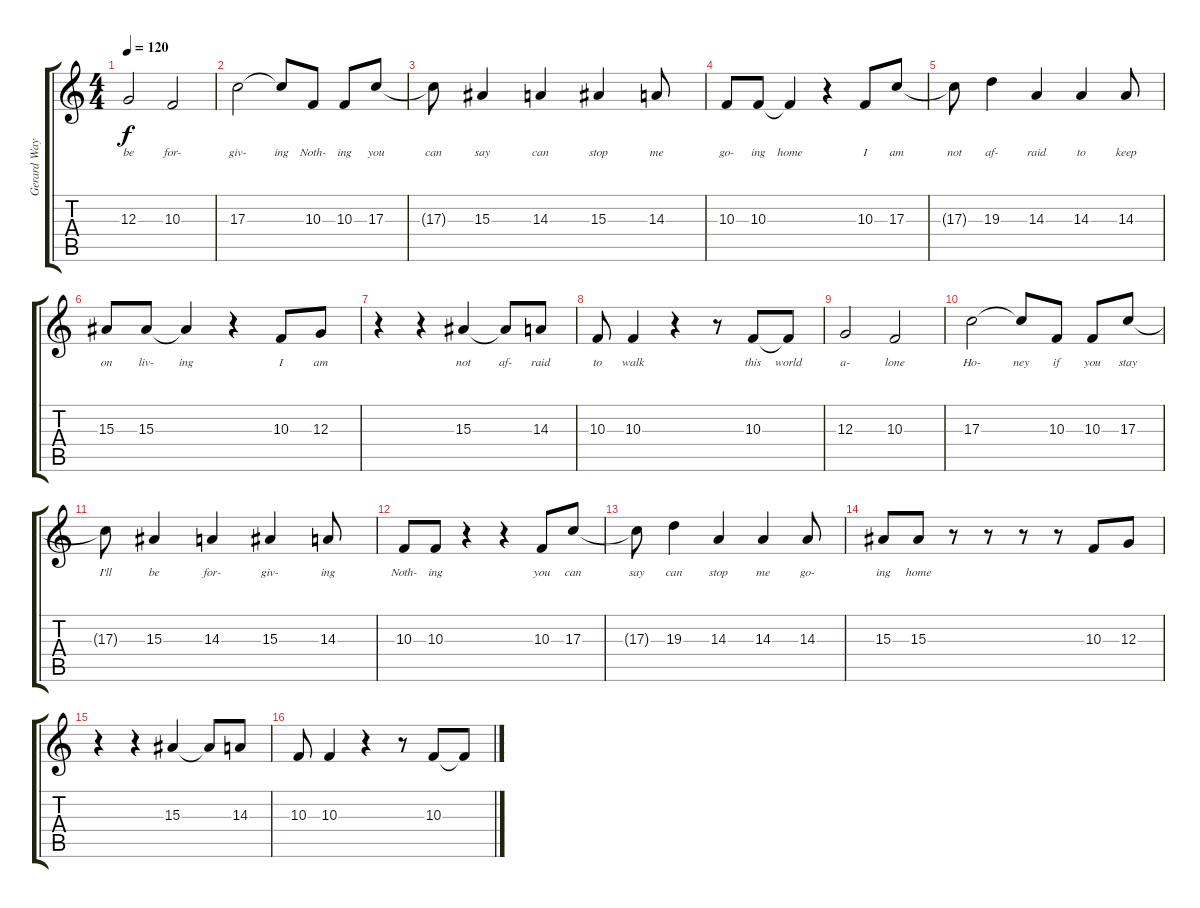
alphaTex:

\track ("Gerard Way" "Gerard Way") {instrument tenorsax}
\staff {score tabs}
\tuning (E4 B3 G3 D3 A2 E2) {hide}
\ts (4 4)
\tempo 120
\clef g2
\ks c
12.3.2{lyrics (0 "be") lyrics (1 "") lyrics (2 "") lyrics (3 "") lyrics (4 "") dy f} 10.3.2{lyrics (0 "for-") lyrics (1 "") lyrics (2 "") lyrics (3 "") lyrics (4 "")} |
17.3.2{lyrics (0 "giv-") lyrics (1 "") lyrics (2 "") lyrics (3 "") lyrics (4 "")} 17.3{t}.8{lyrics (0 "ing") lyrics (1 "") lyrics (2 "") lyrics (3 "") lyrics (4 "")} 10.3.8{lyrics (0 "Noth-") lyrics (1 "") lyrics (2 "") lyrics (3 "") lyrics (4 "")} 10.3.8{lyrics (0 "ing") lyrics (1 "") lyrics (2 "") lyrics (3 "") lyrics (4 "")} 17.3.8{lyrics (0 "you") lyrics (1 "") lyrics (2 "") lyrics (3 "") lyrics (4 "")} |
17.3{t}.8{lyrics (0 "can") lyrics (1 "") lyrics (2 "") lyrics (3 "") lyrics (4 "")} 15.3.4{lyrics (0 "say") lyrics (1 "") lyrics (2 "") lyrics (3 "") lyrics (4 "")} 14.3.4{lyrics (0 "can") lyrics (1 "") lyrics (2 "") lyrics (3 "") lyrics (4 "")} 15.3.4{lyrics (0 "stop") lyrics (1 "") lyrics (2 "") lyrics (3 "") lyrics (4 "")} 14.3.8{lyrics (0 "me") lyrics (1 "") lyrics (2 "") lyrics (3 "") lyrics (4 "")} |
10.3.8{lyrics (0 "go-") lyrics (1 "") lyrics (2 "") lyrics (3 "") lyrics (4 "")} 10.3.8{lyrics (0 "ing") lyrics (1 "") lyrics (2 "") lyrics (3 "") lyrics (4 "")} 10.3{t}.4{lyrics (0 "home") lyrics (1 "") lyrics (2 "") lyrics (3 "") lyrics (4 "")} r.4 10.3.8{lyrics (0 "I") lyrics (1 "") lyrics (2 "") lyrics (3 "") lyrics (4 "")} 17.3.8{lyrics (0 "am") lyrics (1 "") lyrics (2 "") lyrics (3 "") lyrics (4 "")} |
17.3{t}.8{lyrics (0 "not") lyrics (1 "") lyrics (2 "") lyrics (3 "") lyrics (4 "")} 19.3.4{lyrics (0 "af-") lyrics (1 "") lyrics (2 "") lyrics (3 "") lyrics (4 "")} 14.3.4{lyrics (0 "raid") lyrics (1 "") lyrics (2 "") lyrics (3 "") lyrics (4 "")} 14.3.4{lyrics (0 "to") lyrics (1 "") lyrics (2 "") lyrics (3 "") lyrics (4 "")} 14.3.8{lyrics (0 "keep") lyrics (1 "") lyrics (2 "") lyrics (3 "") lyrics (4 "")} |
15.3.8{lyrics (0 "on") lyrics (1 "") lyrics (2 "") lyrics (3 "") lyrics (4 "")} 15.3.8{lyrics (0 "liv-") lyrics (1 "") lyrics (2 "") lyrics (3 "") lyrics (4 "")} 15.3{t}.4{lyrics (0 "ing") lyrics (1 "") lyrics (2 "") lyrics (3 "") lyrics (4 "")} r.4 10.3.8{lyrics (0 "I") lyrics (1 "") lyrics (2 "") lyrics (3 "") lyrics (4 "")} 12.3.8{lyrics (0 "am") lyrics (1 "") lyrics (2 "") lyrics (3 "") lyrics (4 "")} |
r.4 r.4 15.3.4{lyrics (0 "not") lyrics (1 "") lyrics (2 "") lyrics (3 "") lyrics (4 "")} 15.3{t}.8{lyrics (0 "af-") lyrics (1 "") lyrics (2 "") lyrics (3 "") lyrics (4 "")} 14.3.8{lyrics (0 "raid") lyrics (1 "") lyrics (2 "") lyrics (3 "") lyrics (4 "")} |
10.3.8{lyrics (0 "to") lyrics (1 "") lyrics (2 "") lyrics (3 "") lyrics (4 "")} 10.3.4{lyrics (0 "walk") lyrics (1 "") lyrics (2 "") lyrics (3 "") lyrics (4 "")} r.4 r.8 10.3.8{lyrics (0 "this") lyrics (1 "") lyrics (2 "") lyrics (3 "") lyrics (4 "")} 10.3{t}.8{lyrics (0 "world") lyrics (1 "") lyrics (2 "") lyrics (3 "") lyrics (4 "")} |
12.3.2{lyrics (0 "a-") lyrics (1 "") lyrics (2 "") lyrics (3 "") lyrics (4 "")} 10.3.2{lyrics (0 "lone") lyrics (1 "") lyrics (2 "") lyrics (3 "") lyrics (4 "")} |
17.3.2{lyrics (0 "Ho-") lyrics (1 "") lyrics (2 "") lyrics (3 "") lyrics (4 "")} 17.3{t}.8{lyrics (0 "ney") lyrics (1 "") lyrics (2 "") lyrics (3 "") lyrics (4 "")} 10.3.8{lyrics (0 "if") lyrics (1 "") lyrics (2 "") lyrics (3 "") lyrics (4 "")} 10.3.8{lyrics (0 "you") lyrics (1 "") lyrics (2 "") lyrics (3 "") lyrics (4 "")} 17.3.8{lyrics (0 "stay") lyrics (1 "") lyrics (2 "") lyrics (3 "") lyrics (4 "")} |
17.3{t}.8{lyrics (0 "I'll") lyrics (1 "") lyrics (2 "") lyrics (3 "") lyrics (4 "")} 15.3.4{lyrics (0 "be") lyrics (1 "") lyrics (2 "") lyrics (3 "") lyrics (4 "")} 14.3.4{lyrics (0 "for-") lyrics (1 "") lyrics (2 "") lyrics (3 "") lyrics (4 "")} 15.3.4{lyrics (0 "giv-") lyrics (1 "") lyrics (2 "") lyrics (3 "") lyrics (4 "")} 14.3.8{lyrics (0 "ing") lyrics (1 "") lyrics (2 "") lyrics (3 "") lyrics (4 "")} |
10.3.8{lyrics (0 "Noth-") lyrics (1 "") lyrics (2 "") lyrics (3 "") lyrics (4 "")} 10.3.8{lyrics (0 "ing") lyrics (1 "") lyrics (2 "") lyrics (3 "") lyrics (4 "")} r.4 r.4 10.3.8{lyrics (0 "you") lyrics (1 "") lyrics (2 "") lyrics (3 "") lyrics (4 "")} 17.3.8{lyrics (0 "can") lyrics (1 "") lyrics (2 "") lyrics (3 "") lyrics (4 "")} |
17.3{t}.8{lyrics (0 "say") lyrics (1 "") lyrics (2 "") lyrics (3 "") lyrics (4 "")} 19.3.4{lyrics (0 "can") lyrics (1 "") lyrics (2 "") lyrics (3 "") lyrics (4 "")} 14.3.4{lyrics (0 "stop") lyrics (1 "") lyrics (2 "") lyrics (3 "") lyrics (4 "")} 14.3.4{lyrics (0 "me") lyrics (1 "") lyrics (2 "") lyrics (3 "") lyrics (4 "")} 14.3.8{lyrics (0 "go-") lyrics (1 "") lyrics (2 "") lyrics (3 "") lyrics (4 "")} |
15.3.8{lyrics (0 "ing") lyrics (1 "") lyrics (2 "") lyrics (3 "") lyrics (4 "")} 15.3.8{lyrics (0 "home") lyrics (1 "") lyrics (2 "") lyrics (3 "") lyrics (4 "")} r.8 r.8 r.8 r.8 10.3.8 12.3.8 |
r.4 r.4 15.3.4 15.3{t}.8 14.3.8 |
10.3.8 10.3.4 r.4 r.8 10.3.8 10.3{t}.8
